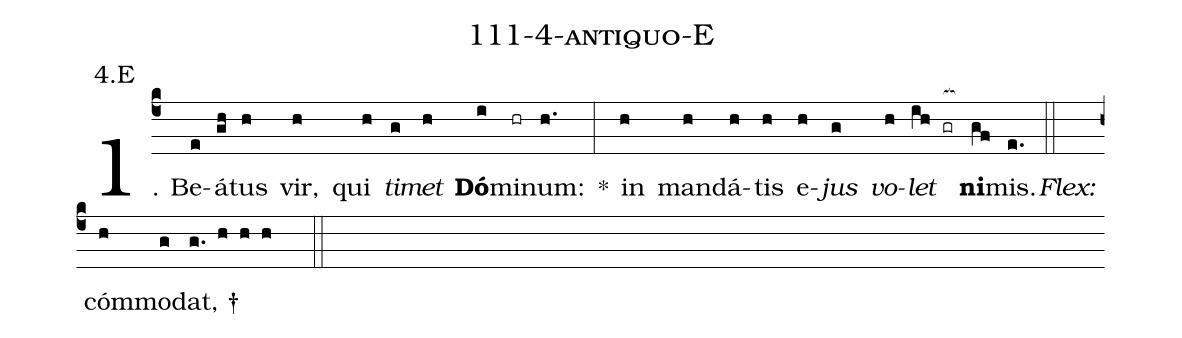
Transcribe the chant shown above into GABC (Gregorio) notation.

name: 111-4-antiquo-E;
annotation: 4.E;
%%
(c4)1. Be(e)á(gh)tus(h) vir,(h) qui(h) <i>ti</i>(g)<i>met</i>(h) <b>Dó</b>(i)mi(hr)num:(h.) *(:) in(h) man(h)dá(h)tis(h) e(h)<i>jus</i>(g) <i>vo</i>(h)<i>let</i>(ih gr[ocb:1{]) <b>ni</b>(gf[ocb:0}])mis.(e.) (::)
<i>Flex:</i>()  cóm(h)mo(g)dat, †(g. h h h  ::)
